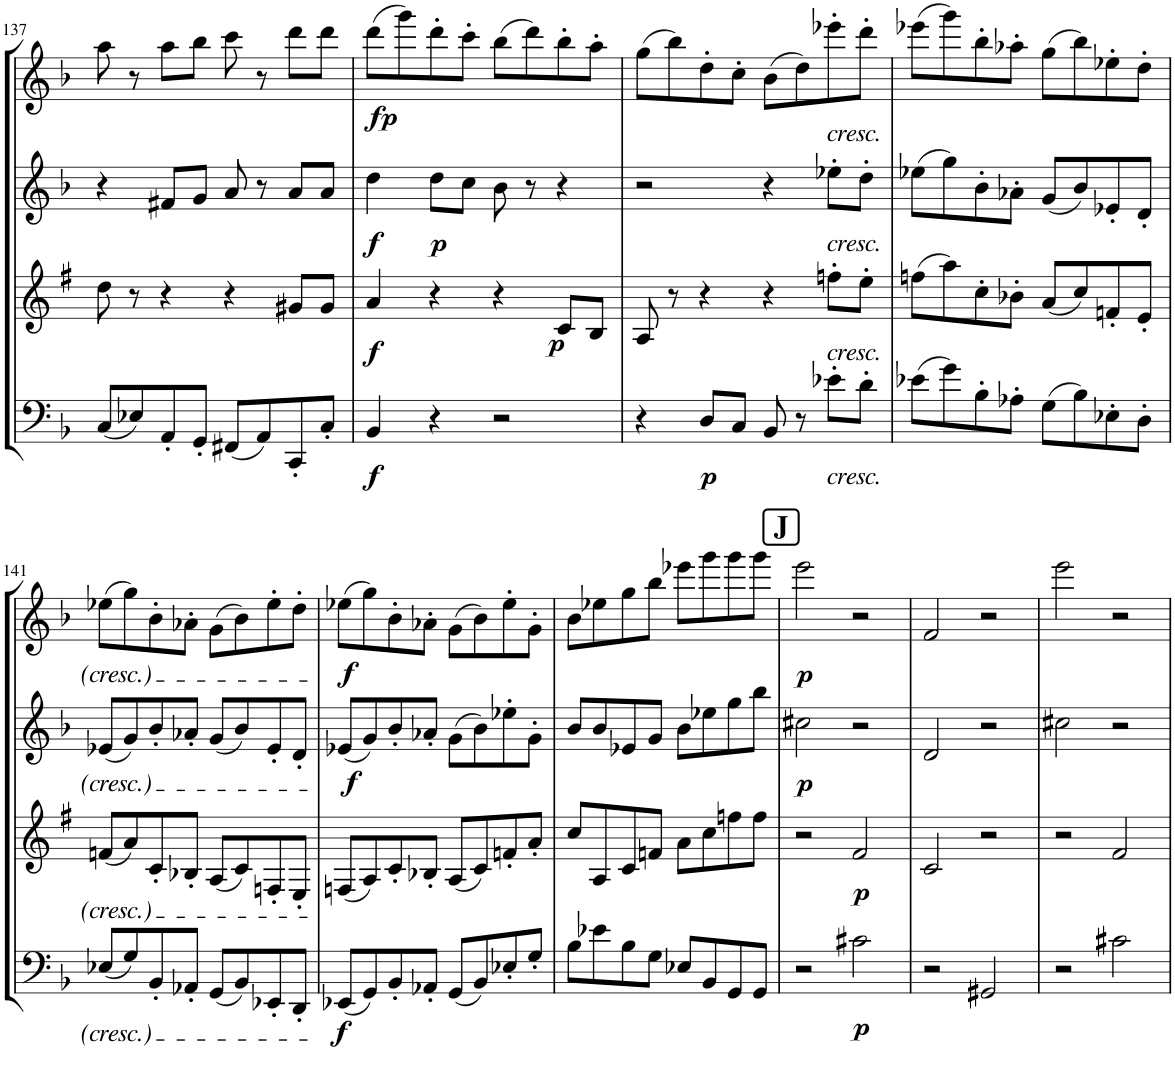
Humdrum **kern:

**kern	**dynam	**kern	**dynam	**kern	**dynam	**kern	**dynam
*part4	*part4	*part3	*part3	*part2	*part2	*part1	*part1
*staff4	*staff4	*staff3	*staff3	*staff2	*staff2	*staff1	*staff1
*I"Bassoon	*	*I"Bb Clarinet	*	*I"Oboe	*	*I"Flute	*
*I'Bsn	*	*I'Cl	*	*I'Ob	*	*I'Fl	*
!!LO:PB:g=z
*clefF4	*	*clefG2	*	*clefG2	*	*clefG2	*
*	*	*Trd1c2	*	*	*	*	*
*k[b-]	*	*k[f#]	*	*k[b-]	*	*k[b-]	*
*M4/4	*	*M4/4	*	*M4/4	*	*M4/4	*
*met(c)	*	*met(c)	*	*met(c)	*	*met(c)	*
=137	=137	=137	=137	=137	=137	=137	=137
(8C/L	.	8dd\	.	4r	.	8aa\	.
8E-X/)	.	8r	.	.	.	8r	.
8AA'/	.	4r	.	8f#X/L	.	8aa\L	.
8GG'/J	.	.	.	8g/J	.	8bb-\J	.
(8FF#X/L	.	4r	.	8a/	.	8ccc\	.
8AA/)	.	.	.	8r	.	8r	.
8CC'/	.	8g#X/L	.	8a/L	.	8ddd\L	.
8C'/J	.	8g#/J	.	8a/J	.	8ddd\J	.
=138	=138	=138	=138	=138	=138	=138	=138
!	!LO:DY:b	!	!LO:DY:b	!	!LO:DY:b	!	!LO:DY:b
4BB-/	f	4a/	f	4dd\	f	(8ddd\L	fp
.	.	.	.	.	.	8ggg\)	.
!	!	!	!	!	!LO:DY:b	!	!
4r	.	4r	.	8dd\L	p	8ddd'\	.
.	.	.	.	8cc\J	.	8ccc'\J	.
2r	.	4r	.	8b-\	.	(8bb-\L	.
.	.	.	.	8r	.	8ddd\)	.
!	!	!	!LO:DY:b	!	!	!	!
.	.	8c/L	p	4r	.	8bb-'\	.
.	.	8B/J	.	.	.	8aa'\J	.
=139	=139	=139	=139	=139	=139	=139	=139
4r	.	8A/	.	2r	.	(8gg\L	.
.	.	8r	.	.	.	8bb-\)	.
!	!LO:DY:b	!	!	!	!	!	!
8D/L	p	4r	.	.	.	8dd'\	.
8C/J	.	.	.	.	.	8cc'\J	.
8BB-/	.	4r	.	4r	.	(8b-\L	.
8r	.	.	.	.	.	8dd\)	.
!	!	!	!	!	!	!LO:TX:b:i:t=cresc.	!
!	!	!	!	!LO:TX:b:i:t=cresc.	!	!	!
!	!	!LO:TX:b:i:t=cresc.	!	!	!	!	!
!LO:TX:b:i:t=cresc.	!	!	!	!	!	!	!
8e-X'\L	.	8ffn'\L	.	8ee-X'\L	.	8eee-X'\	.
8d'\J	.	8ee'\J	.	8dd'\J	.	8ddd'\J	.
=140	=140	=140	=140	=140	=140	=140	=140
(8e-X\L	.	(8ffn\L	.	(8ee-X\L	.	(8eee-X\L	.
8g\)	.	8aa\)	.	8gg\)	.	8ggg\)	.
8B-'\	.	8cc'\	.	8b-'\	.	8bb-'\	.
8A-X'\J	.	8b-X'\J	.	8a-X'\J	.	8aa-X'\J	.
(8G\L	.	(8a/L	.	(8g/L	.	(8gg\L	.
8B-\)	.	8cc/)	.	8b-/)	.	8bb-\)	.
8E-X'\	.	8fn'/	.	8e-X'/	.	8ee-X'\	.
8D'\J	.	8e'/J	.	8d'/J	.	8dd'\J	.
!!LO:LB:g=z
=141	=141	=141	=141	=141	=141	=141	=141
(8E-X/L	.	(8fn/L	.	(8e-X/L	.	(8ee-X\L	.
8G/)	.	8a/)	.	8g/)	.	8gg\)	.
8BB-'/	.	8c'/	.	8b-'/	.	8b-'\	.
8AA-X'/J	.	8B-X'/J	.	8a-X'/J	.	8a-X'\J	.
(8GG/L	.	(8A/L	.	(8g/L	.	(8g\L	.
8BB-/)	.	8c/)	.	8b-/)	.	8b-\)	.
8EE-X'/	.	8Fn'/	.	8e-'/	.	8ee-'\	.
8DD'/J	.	8E'/J	.	8d'/J	.	8dd'\J	.
=142	=142	=142	=142	=142	=142	=142	=142
!	!LO:DY:b	!	!	!	!LO:DY:b	!	!LO:DY:b
(8EE-X/L	f	(8Fn/L	.	(8e-X/L	f	(8ee-X\L	f
8GG/)	.	8A/)	.	8g/)	.	8gg\)	.
8BB-'/	.	8c'/	.	8b-'/	.	8b-'\	.
8AA-X'/J	.	8B-X'/J	.	8a-X'/J	.	8a-X'\J	.
(8GG/L	.	(8A/L	.	(8g\L	.	(8g\L	.
8BB-/)	.	8c/)	.	8b-\)	.	8b-\)	.
8E-X'/	.	8fn'/	.	8ee-X'\	.	8ee-'\	.
8G'/J	.	8a'/J	.	8g'\J	.	8g'\J	.
=143	=143	=143	=143	=143	=143	=143	=143
8B-\L	.	8cc/L	.	8b-/L	.	8b-\L	.
8e-X\	.	8A/	.	8b-/	.	8ee-X\	.
8B-\	.	8c/	.	8e-X/	.	8gg\	.
8G\J	.	8fn/J	.	8g/J	.	8bb-\J	.
8E-X/L	.	8a\L	.	8b-\L	.	8eee-X\L	.
8BB-/	.	8cc\	.	8ee-X\	.	8ggg\	.
8GG/	.	8ffn\	.	8gg\	.	8ggg\	.
8GG/J	.	8ff\J	.	8bb-\J	.	8ggg\J	.
!!LO:REH:place=s1:a:B:cj:fs=14:t=J
=144	=144	=144	=144	=144	=144	=144	=144
!	!	!	!	!	!LO:DY:b	!	!LO:DY:b
2r	.	2r	.	2cc#X\	p	2eee\	p
!	!LO:DY:b	!	!LO:DY:b	!	!	!	!
2c#X\	p	2f#/	p	2r	.	2r	.
=145	=145	=145	=145	=145	=145	=145	=145
2r	.	2c/	.	2d/	.	2f/	.
2GG#X/	.	2r	.	2r	.	2r	.
=146	=146	=146	=146	=146	=146	=146	=146
2r	.	2r	.	2cc#X\	.	2eee\	.
2c#X\	.	2f#/	.	2r	.	2r	.
=	=	=	=	=	=	=	=
*-	*-	*-	*-	*-	*-	*-	*-
